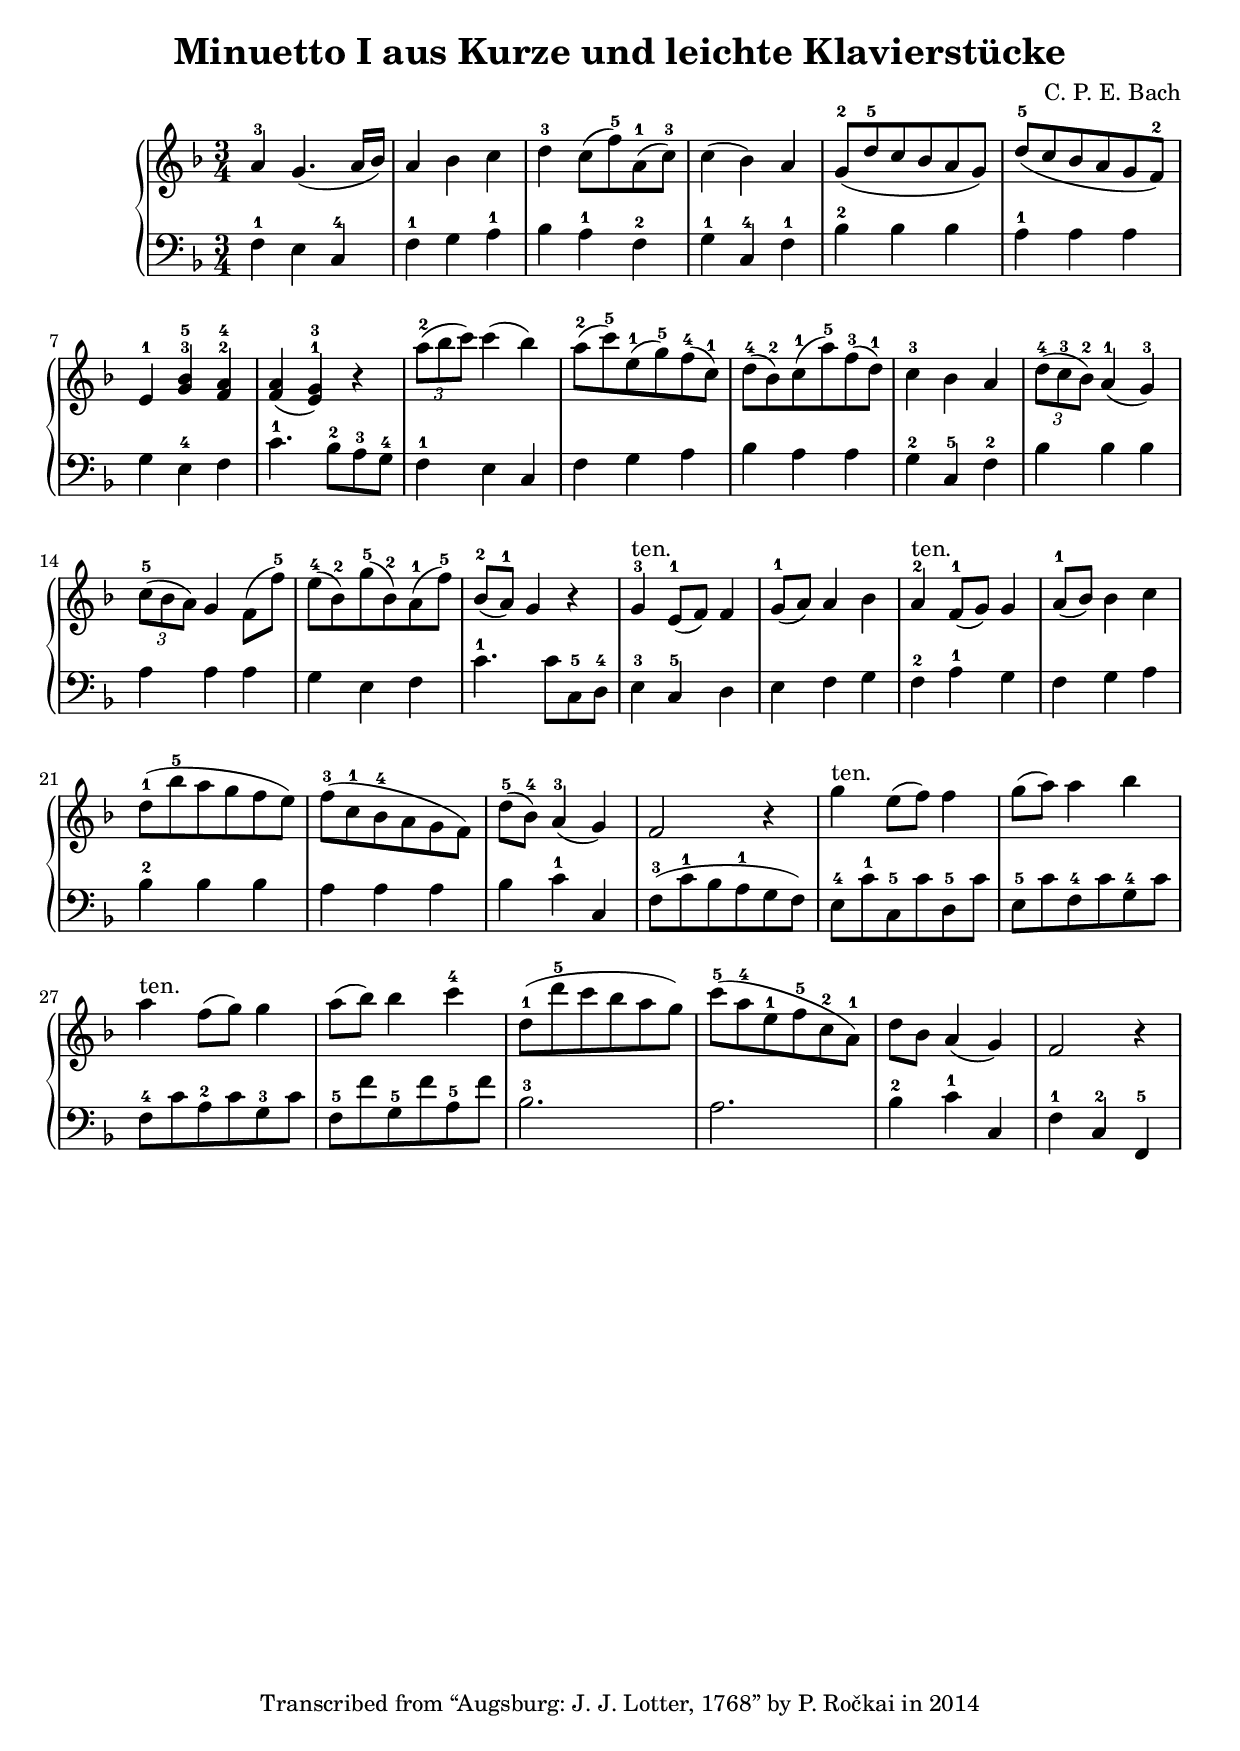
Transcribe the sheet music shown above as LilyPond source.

\version "2.16"
\header {
	composer = "C. P. E. Bach"
	footnotes = ""
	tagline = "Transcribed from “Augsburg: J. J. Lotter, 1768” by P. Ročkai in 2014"
	title = "Minuetto I aus Kurze und leichte Klavierstücke"
}

voiceB = \relative a' {
   \clef treble
   a4-3 g4. (a16 bes) | a4 bes c | d-3 c8 (f-5) a,-1 (c-3) | c4 (bes) a | g8-2 (d'-5 c bes a g) |
   d'-5 (c bes a g f-2) | e4-1 < g bes >-3-5 < f a >-2-4 | < f a > (<e g>-1-3) r |
   \times 2/3 { a'8-2 (bes c) } c4 (bes) |
   a8-2 (c-5) e,-1 (g-5) f-4 (c-1) | d-4 (bes-2) c-1 (a'-5) f-3 (d-1) | 
   c4-3 bes a |  \times 2/3 { d8-4 (c-3 bes-2) } a4-1 (g-3) |
   \times 2/3 { c8-5 (bes a) } g4 f8 (f'-5) | e-4 (bes-2) g'-5 (bes,-2) a-1 (f'-5) | bes,-2 (a-1) g4 r |
   g-3 ^"ten." e8-1 (f) f4 | g8-1 (a) a4 bes | a-2 ^"ten." f8-1 (g) g4 | a8-1 (bes) bes4 c |
   d8-1 (bes'-5 a g f e) |
   f-3 (c-1 bes-4 a g f) | d'-5 (bes-4) a4-3 (g) | f2 r4
   g'4 ^"ten." e8 (f) f4 | g8 (a) a4 bes | a ^"ten." f8 (g) g4 | a8 (bes) bes4 c-4 | d,8-1 (d'-5 c bes a g) |
   c-5 (a-4 e-1 f-5 c-2 a-1) |
   d bes a4 (g) | f2 r4

}

voiceC = \relative f {
   \clef bass
   f4-1 e c-4 | f-1 g a-1 | bes a-1 f-2 | g-1 c,-4 f-1 | bes-2 bes bes | a-1 a a | g e-4 f |
   c'4.-1 bes8-2 a-3 g-4 |
   f4-1 e c | f g a | bes a a | g-2 c,-5 f-2 | bes bes bes | a a a | g e f | c'4.-1 c8 c,-5 d-4 | e4-3 c-5 d |
   e f g | f-2 a-1 g | f g a | bes-2 bes bes | a a a | bes c-1 c, | f8-3 (c'-1 bes a-1 g f ) |
   e-4 c'-1 c,-5 c' d,-5 c' | e,-5 c' f,-4 c' g-4 c | f,-4 c' a-2 c g-3 c | f,-5 f' g,-5 f' a,-5 f' | bes,2.-3 | a |
   bes4-2 c-1 c, | f-1 c-2 f,-5
}

voicedefault =  {
% \set Score.defaultBarType = "empty"
% \override Staff.TimeSignature #'style = #'C
\time 3/4 \key f \major 
}

\score{
    \new PianoStaff <<
	\new Staff = "upper" { \voicedefault \voiceB }
        \new Staff = "lower" { \voicedefault \voiceC  }
    >>
}
